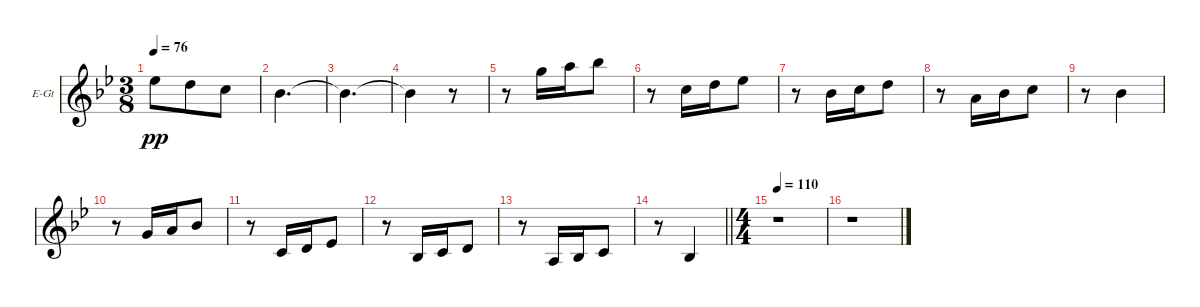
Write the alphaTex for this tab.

\defaultSystemsLayout 4
\bracketExtendMode groupsimilarinstruments
\firstSystemTrackNameOrientation horizontal
\otherSystemsTrackNameOrientation horizontal
\track ("Secondo" "E-Gt") {instrument distortionguitar}
\staff {score}
\tuning (E4 B3 G3 D3 A2 E2)
\ts (3 8)
\tempo 76
\clef g2
\ks gminor
4.2.8{dy pp} 3.2.8 1.2.8 |
3.3.4{d} |
3.3{t}.4{d} |
3.3{t}.4 r.8 |
r.8 3.1.16 5.1.16 6.1.8 |
r.8 1.2.16 3.2.16 4.2.8 |
r.8 3.3.16 1.2.16 3.2.8 |
r.8 2.3.16 3.3.16 1.2.8 |
r.8 3.3.4 |
r.8 0.3.16 2.3.16 3.3.8 |
r.8 3.5.16 0.4.16 1.4.8 |
r.8 1.5.16 3.5.16 0.4.8 |
r.8 0.5.16 1.5.16 3.5.8 |
\barLineRight lightlight
r.8 1.5.4 |
\ts (4 4)
\tempo 110
r.1 |
r.1
